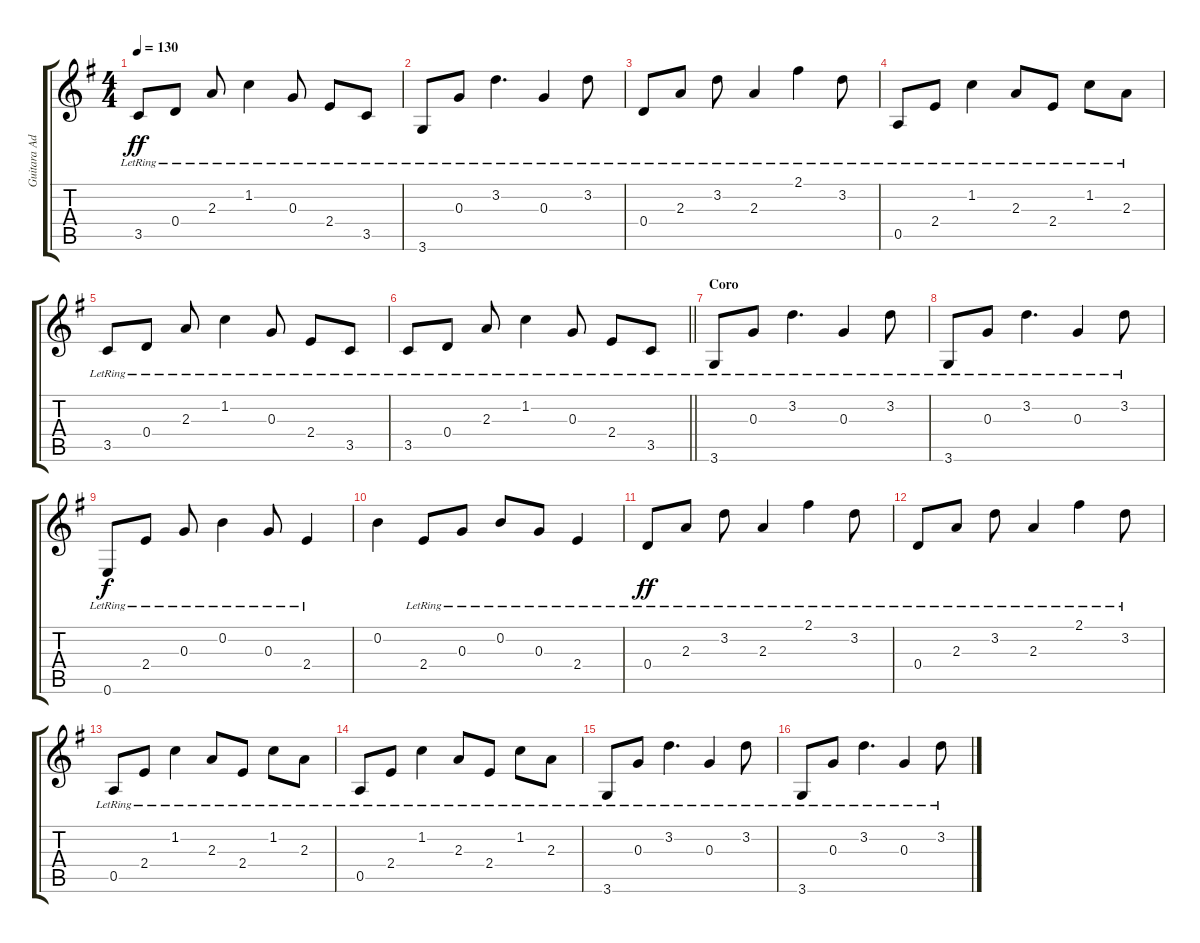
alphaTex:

\track ("Guitara Adornos" "Guitara Ad") {instrument electricguitarclean}
\staff {score tabs}
\tuning (E4 B3 G3 D3 A2 E2) {hide}
\ts (4 4)
\tempo 130
\clef g2
\ks g
3.5{lr}.8{dy ff} 0.4{lr}.8 2.3{lr}.8 1.2{lr}.4 0.3{lr}.8 2.4{lr}.8 3.5{lr}.8 |
3.6{lr}.8 0.3{lr}.8 3.2{lr}.4{d} 0.3{lr}.4 3.2{lr}.8 |
0.4{lr}.8 2.3{lr}.8 3.2{lr}.8 2.3{lr}.4 2.1{lr}.4 3.2{lr}.8 |
0.5{lr}.8 2.4{lr}.8 1.2{lr}.4 2.3{lr}.8 2.4{lr}.8 1.2{lr}.8 2.3{lr}.8 |
3.5{lr}.8 0.4{lr}.8 2.3{lr}.8 1.2{lr}.4 0.3{lr}.8 2.4{lr}.8 3.5{lr}.8 |
\barLineRight lightlight
3.5{lr}.8 0.4{lr}.8 2.3{lr}.8 1.2{lr}.4 0.3{lr}.8 2.4{lr}.8 3.5{lr}.8 |
\section ("" "Coro")
3.6{lr}.8 0.3{lr}.8 3.2{lr}.4{d} 0.3{lr}.4 3.2{lr}.8 |
3.6{lr}.8 0.3{lr}.8 3.2{lr}.4{d} 0.3{lr}.4 3.2{lr}.8 |
0.6{lr}.8{dy f} 2.4{lr}.8 0.3{lr}.8 0.2{lr}.4 0.3{lr}.8 2.4{lr}.4 |
0.2.4 2.4{lr}.8 0.3{lr}.8 0.2{lr}.8 0.3{lr}.8 2.4{lr}.4 |
0.4{lr}.8{dy ff} 2.3{lr}.8 3.2{lr}.8 2.3{lr}.4 2.1{lr}.4 3.2{lr}.8 |
0.4{lr}.8 2.3{lr}.8 3.2{lr}.8 2.3{lr}.4 2.1{lr}.4 3.2{lr}.8 |
0.5{lr}.8 2.4{lr}.8 1.2{lr}.4 2.3{lr}.8 2.4{lr}.8 1.2{lr}.8 2.3{lr}.8 |
0.5{lr}.8 2.4{lr}.8 1.2{lr}.4 2.3{lr}.8 2.4{lr}.8 1.2{lr}.8 2.3{lr}.8 |
3.6{lr}.8 0.3{lr}.8 3.2{lr}.4{d} 0.3{lr}.4 3.2{lr}.8 |
3.6{lr}.8 0.3{lr}.8 3.2{lr}.4{d} 0.3{lr}.4 3.2{lr}.8
